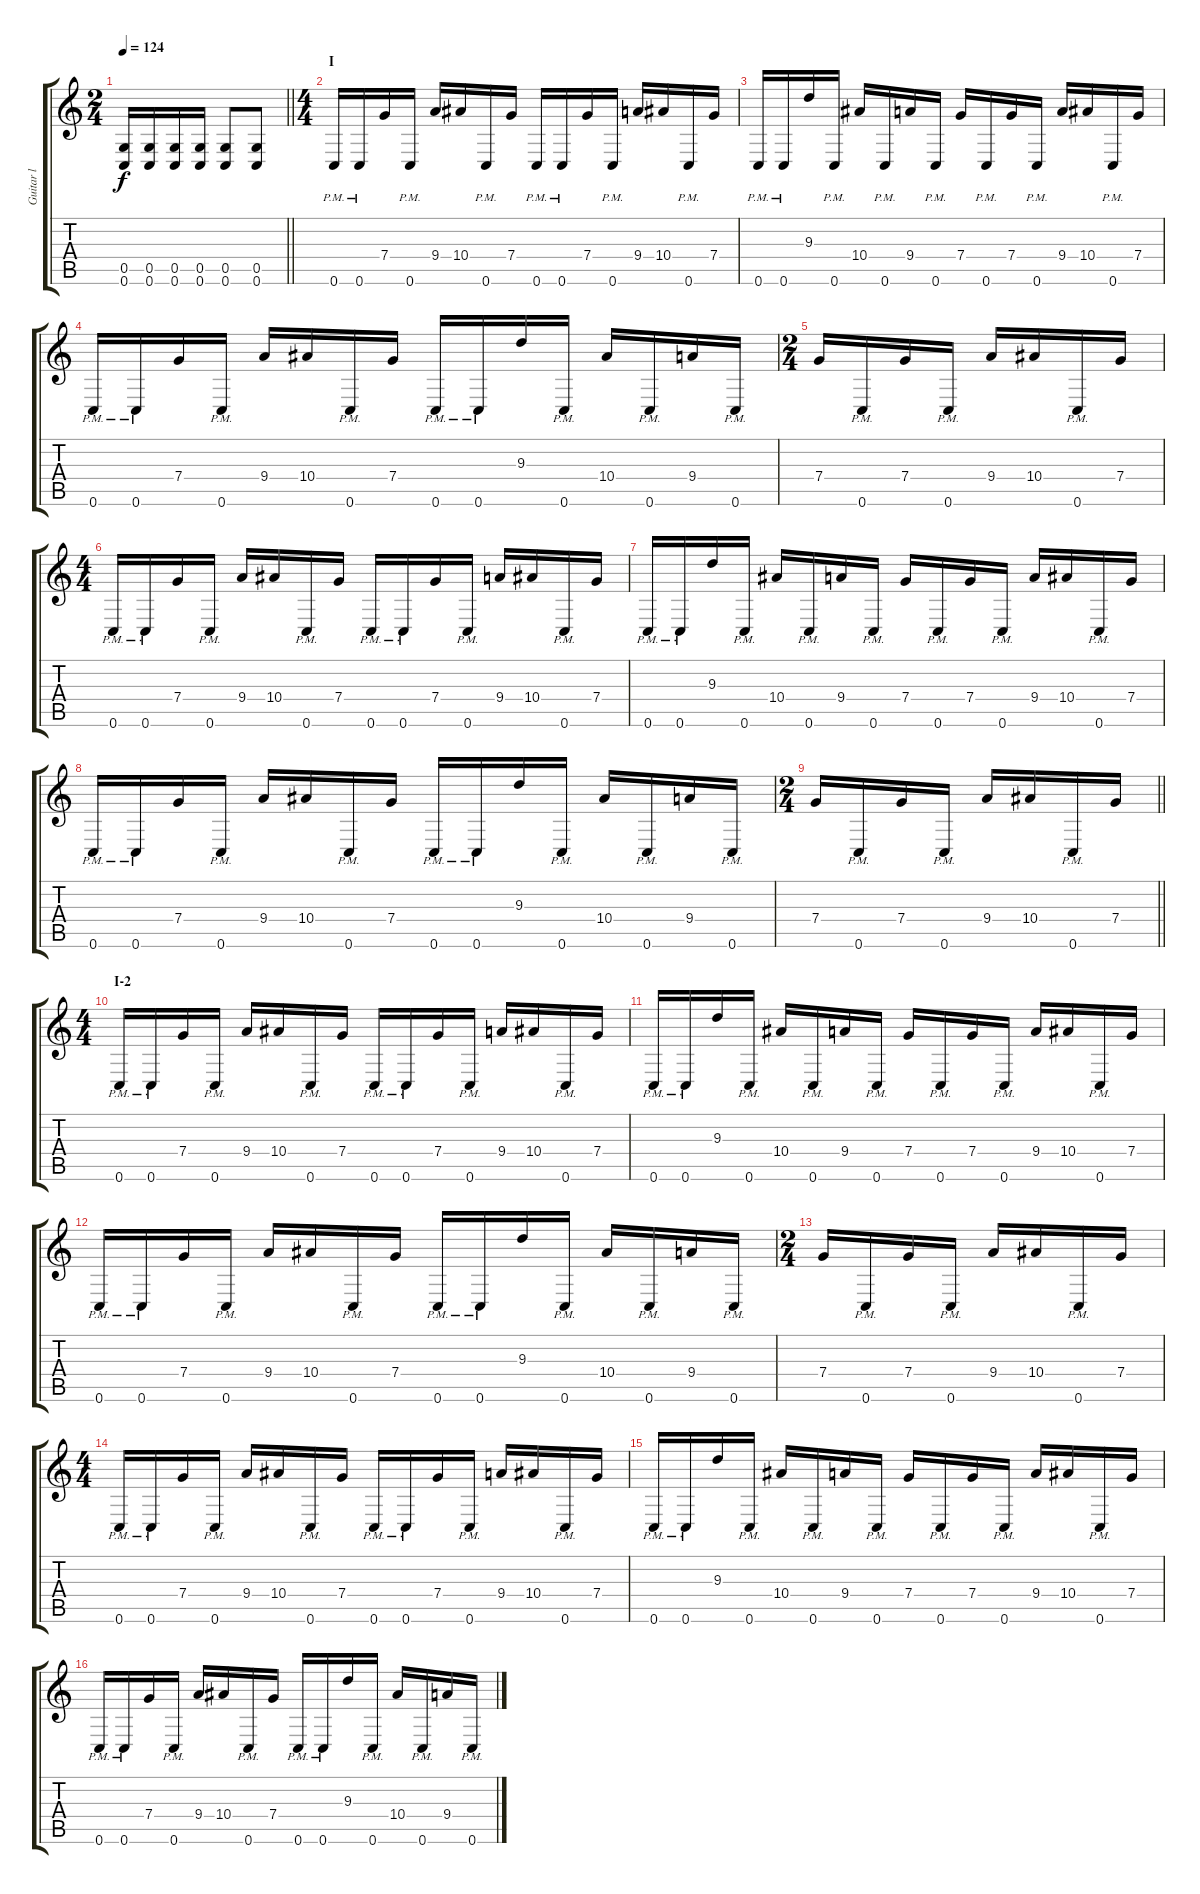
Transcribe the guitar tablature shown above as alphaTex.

\track ("Guitar l" "Guitar l") {instrument distortionguitar}
\staff {score tabs}
\tuning (D4 A3 F3 C3 G2 C2) {hide}
\ts (2 4)
\tempo 124
\clef g2
\barLineRight lightlight
\ks c
(0.5{t} 0.6{t}).16{dy f} (0.5 0.6).16 (0.5 0.6).16 (0.5 0.6).16 (0.5 0.6).8 (0.5 0.6).8 |
\ts (4 4)
\section ("" "I")
0.6{pm}.16 0.6{pm}.16 7.4.16 0.6{pm}.16 9.4.16 10.4.16 0.6{pm}.16 7.4.16 0.6{pm}.16 0.6{pm}.16 7.4.16 0.6{pm}.16 9.4.16 10.4.16 0.6{pm}.16 7.4.16 |
0.6{pm}.16 0.6{pm}.16 9.3.16 0.6{pm}.16 10.4.16 0.6{pm}.16 9.4.16 0.6{pm}.16 7.4.16 0.6{pm}.16 7.4.16 0.6{pm}.16 9.4.16 10.4.16 0.6{pm}.16 7.4.16 |
0.6{pm}.16 0.6{pm}.16 7.4.16 0.6{pm}.16 9.4.16 10.4.16 0.6{pm}.16 7.4.16 0.6{pm}.16 0.6{pm}.16 9.3.16 0.6{pm}.16 10.4.16 0.6{pm}.16 9.4.16 0.6{pm}.16 |
\ts (2 4)
7.4.16 0.6{pm}.16 7.4.16 0.6{pm}.16 9.4.16 10.4.16 0.6{pm}.16 7.4.16 |
\ts (4 4)
0.6{pm}.16 0.6{pm}.16 7.4.16 0.6{pm}.16 9.4.16 10.4.16 0.6{pm}.16 7.4.16 0.6{pm}.16 0.6{pm}.16 7.4.16 0.6{pm}.16 9.4.16 10.4.16 0.6{pm}.16 7.4.16 |
0.6{pm}.16 0.6{pm}.16 9.3.16 0.6{pm}.16 10.4.16 0.6{pm}.16 9.4.16 0.6{pm}.16 7.4.16 0.6{pm}.16 7.4.16 0.6{pm}.16 9.4.16 10.4.16 0.6{pm}.16 7.4.16 |
0.6{pm}.16 0.6{pm}.16 7.4.16 0.6{pm}.16 9.4.16 10.4.16 0.6{pm}.16 7.4.16 0.6{pm}.16 0.6{pm}.16 9.3.16 0.6{pm}.16 10.4.16 0.6{pm}.16 9.4.16 0.6{pm}.16 |
\ts (2 4)
\barLineRight lightlight
7.4.16 0.6{pm}.16 7.4.16 0.6{pm}.16 9.4.16 10.4.16 0.6{pm}.16 7.4.16 |
\ts (4 4)
\section ("" "I-2")
0.6{pm}.16 0.6{pm}.16 7.4.16 0.6{pm}.16 9.4.16 10.4.16 0.6{pm}.16 7.4.16 0.6{pm}.16 0.6{pm}.16 7.4.16 0.6{pm}.16 9.4.16 10.4.16 0.6{pm}.16 7.4.16 |
0.6{pm}.16 0.6{pm}.16 9.3.16 0.6{pm}.16 10.4.16 0.6{pm}.16 9.4.16 0.6{pm}.16 7.4.16 0.6{pm}.16 7.4.16 0.6{pm}.16 9.4.16 10.4.16 0.6{pm}.16 7.4.16 |
0.6{pm}.16 0.6{pm}.16 7.4.16 0.6{pm}.16 9.4.16 10.4.16 0.6{pm}.16 7.4.16 0.6{pm}.16 0.6{pm}.16 9.3.16 0.6{pm}.16 10.4.16 0.6{pm}.16 9.4.16 0.6{pm}.16 |
\ts (2 4)
7.4.16 0.6{pm}.16 7.4.16 0.6{pm}.16 9.4.16 10.4.16 0.6{pm}.16 7.4.16 |
\ts (4 4)
0.6{pm}.16 0.6{pm}.16 7.4.16 0.6{pm}.16 9.4.16 10.4.16 0.6{pm}.16 7.4.16 0.6{pm}.16 0.6{pm}.16 7.4.16 0.6{pm}.16 9.4.16 10.4.16 0.6{pm}.16 7.4.16 |
0.6{pm}.16 0.6{pm}.16 9.3.16 0.6{pm}.16 10.4.16 0.6{pm}.16 9.4.16 0.6{pm}.16 7.4.16 0.6{pm}.16 7.4.16 0.6{pm}.16 9.4.16 10.4.16 0.6{pm}.16 7.4.16 |
0.6{pm}.16 0.6{pm}.16 7.4.16 0.6{pm}.16 9.4.16 10.4.16 0.6{pm}.16 7.4.16 0.6{pm}.16 0.6{pm}.16 9.3.16 0.6{pm}.16 10.4.16 0.6{pm}.16 9.4.16 0.6{pm}.16
